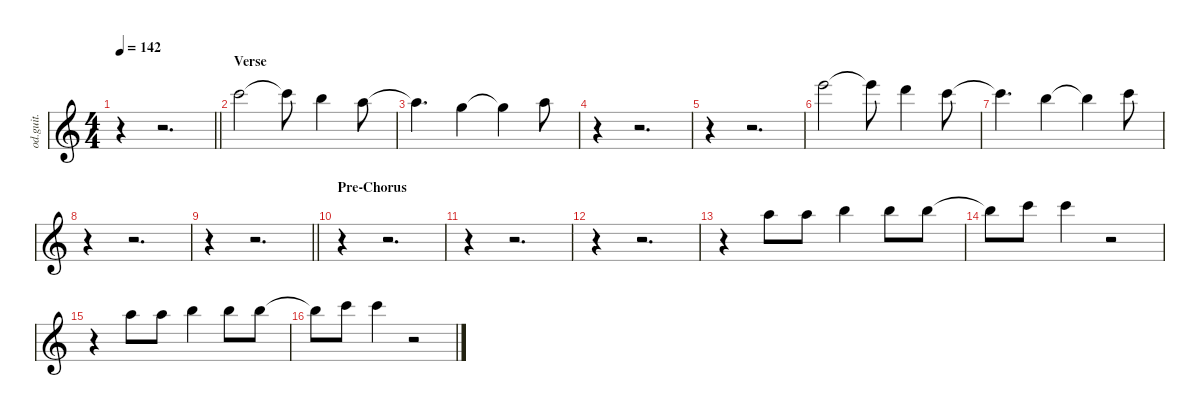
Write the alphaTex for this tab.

\defaultSystemsLayout 4
\hideDynamics
\bracketExtendMode nobrackets
\otherSystemsTrackNameOrientation horizontal
\track ("Vocals 2" "od.guit.") {mute instrument overdrivenguitar}
\staff {score}
\tuning (E4 B3 G3 D3 A2 E2)
\ts (4 4)
\tempo 142
\clef g2
\barLineRight lightlight
\ks c
r.4{dy f beam Down} r.2{d beam Down} |
\section ("" "Verse")
8.1.2{beam Down} 8.1{t}.8{beam Down} 7.1.4{beam Down} 5.1.8{beam Down} |
5.1{t}.4{d beam Down} 3.1.4{beam Down} 3.1{t}.4{beam Down} 5.1.8{beam Down} |
r.4{beam Down} r.2{d beam Down} |
r.4{beam Down} r.2{d beam Down} |
12.1.2{beam Down} 12.1{t}.8{beam Down} 10.1.4{beam Down} 8.1.8{beam Down} |
8.1{t}.4{d beam Down} 7.1.4{beam Down} 7.1{t}.4{beam Down} 8.1.8{beam Down} |
r.4{beam Down} r.2{d beam Down} |
\barLineRight lightlight
r.4{beam Down} r.2{d beam Down} |
\section ("" "Pre-Chorus")
r.4{beam Down} r.2{d beam Down} |
r.4{beam Down} r.2{d beam Down} |
r.4{beam Down} r.2{d beam Down} |
r.4{beam Down} 5.1.8{beam Down} 5.1.8{beam Down} 7.1.4{beam Down} 7.1.8{beam Down} 7.1.8{beam Down} |
7.1{t}.8{beam Down} 8.1.8{beam Down} 8.1.4{beam Down} r.2{beam Down} |
r.4{beam Down} 5.1.8{beam Down} 5.1.8{beam Down} 7.1.4{beam Down} 7.1.8{beam Down} 7.1.8{beam Down} |
7.1{t}.8{beam Down} 8.1.8{beam Down} 8.1.4{beam Down} r.2{beam Down}
